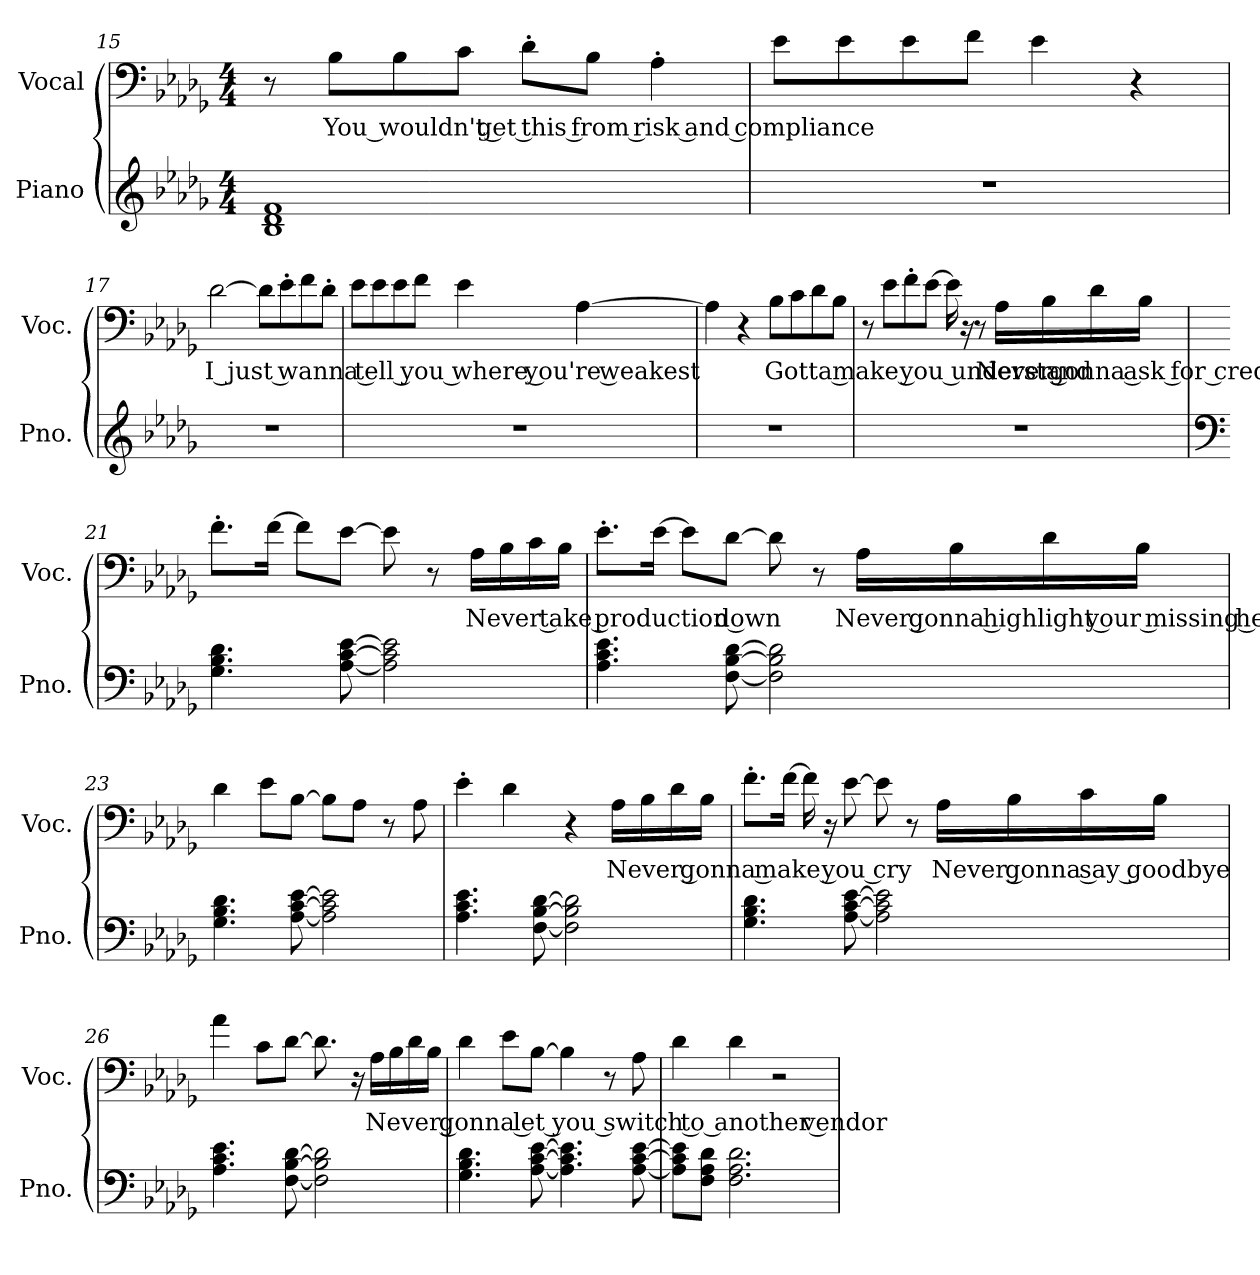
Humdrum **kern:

**kern	**kern	**text
*part2	*part1	*part1
*staff2	*staff1	*staff1
*I"Piano	*I"Vocal	*
*I'Pno.	*I'Voc.	*
*clefG2	*clefF4	*
*k[b-e-a-d-g-]	*k[b-e-a-d-g-]	*
*M4/4	*M4/4	*
=15	=15	=15
1B- 1d- 1f	8r	.
!	!	!LO:LY:b
.	8B-\L	You wouldn't get this from risk and compliance
.	8B-\	.
.	8c\J	.
.	8d-'\L	.
.	8B-\J	.
.	4A-'\	.
!!LO:PB:g=z
=16	=16	=16
1r	8e-\L	.
.	8e-\	.
.	8e-\	.
.	8f\J	.
.	4e-\	.
.	4r	.
=17	=17	=17
!	!	!LO:LY:b
1r	[2d-\	I just wanna tell you where you're weakest
.	8d-\L]	.
.	8e-'\	.
.	8f\	.
.	8d-'\J	.
!!LO:PB:g=z
=18	=18	=18
1r	8e-\L	.
.	8e-\	.
.	8e-\	.
.	8f\J	.
.	4e-\	.
.	[4A-\	.
=19	=19	=19
1r	4A-\]	.
.	4r	.
!	!	!LO:LY:b
.	8B-\L	Gotta make you understand
.	8c\	.
.	8d-\	.
.	8B-\J	.
!!LO:PB:g=z
=20	=20	=20
1r	8r	.
.	8e-\L	.
.	8f'\	.
.	[8e-\J	.
.	16e-\]	.
.	16r	.
.	8r	.
!	!	!LO:LY:b
.	16A-\LL	Never gonna ask for creds
.	16B-\	.
.	16d-\	.
.	16B-\JJ	.
=21	=21	=21
*clefF4	*	*
4.G-\ 4.B-\ 4.d-\	8.f'\L	.
.	[16f\Jk	.
.	8f\L]	.
[8A-\ [8c\ [8e-\	[8e-\J	.
2A-\] 2c\] 2e-\]	8e-\]	.
.	8r	.
!	!	!LO:LY:b
.	16A-\LL	Never take production down
.	16B-\	.
.	16c\	.
.	16B-\JJ	.
!!LO:PB:g=z
=22	=22	=22
4.A-\ 4.c\ 4.e-\	8.e-'\L	.
.	[16e-\Jk	.
.	8e-\L]	.
[8F\ [8B-\ [8d-\	[8d-\J	.
2F\] 2B-\] 2d-\]	8d-\]	.
.	8r	.
!	!	!LO:LY:b
.	16A-\LL	Never gonna highlight your missing headers
.	16B-\	.
.	16d-\	.
.	16B-\JJ	.
=23	=23	=23
4.G-\ 4.B-\ 4.d-\	4d-\	.
.	8e-\L	.
[8A-\ [8c\ [8e-\	[8B-\J	.
2A-\] 2c\] 2e-\]	8B-\L]	.
.	8A-\J	.
.	8r	.
.	8A-\	.
!!LO:PB:g=z
=24	=24	=24
4.A-\ 4.c\ 4.e-\	4e-'\	.
.	4d-\	.
[8F\ [8B-\ [8d-\	.	.
2F\] 2B-\] 2d-\]	4r	.
!	!	!LO:LY:b
.	16A-\LL	Never gonna make you cry
.	16B-\	.
.	16d-\	.
.	16B-\JJ	.
=25	=25	=25
4.G-\ 4.B-\ 4.d-\	8.f'\L	.
.	[16f\Jk	.
.	16f\]	.
.	16r	.
[8A-\ [8c\ [8e-\	[8e-\	.
2A-\] 2c\] 2e-\]	8e-\]	.
.	8r	.
!	!	!LO:LY:b
.	16A-\LL	Never gonna say goodbye
.	16B-\	.
.	16c\	.
.	16B-\JJ	.
!!LO:PB:g=z
=26	=26	=26
4.A-\ 4.c\ 4.e-\	4a-\	.
.	8c\L	.
[8F\ [8B-\ [8d-\	[8d-\J	.
2F\] 2B-\] 2d-\]	8.d-\]	.
.	16r	.
!	!	!LO:LY:b
.	16A-\LL	Never gonna let you switch to another vendor
.	16B-\	.
.	16d-\	.
.	16B-\JJ	.
=27	=27	=27
4.G-\ 4.B-\ 4.d-\	4d-\	.
.	8e-\L	.
[8A-\ [8c\ [8e-\	[8B-\J	.
4.A-\] 4.c\] 4.e-\]	4B-\]	.
.	8r	.
[8A-\ [8c\ [8e-\	8A-\	.
!!LO:PB:g=z
=28	=28	=28
8A-\] 8c\] 8e-\]L	4d-\	.
8F\ 8A-\ 8d-\J	.	.
2.F\ 2.A-\ 2.d-\	4d-\	.
.	2r	.
=	=	=
*-	*-	*-
